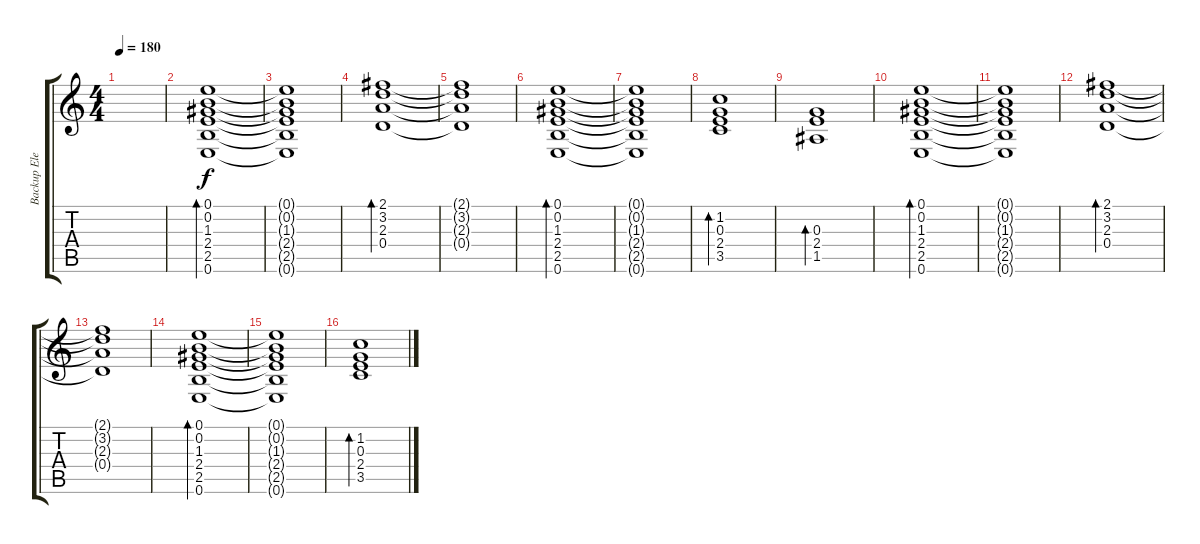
\track ("Backup Electric Guitar" "Backup Ele") {instrument distortionguitar}
\staff {score tabs}
\tuning (E4 B3 G3 D3 A2 E2) {hide}
\ts (4 4)
\tempo 180
\clef g2
\ks c
|
(0.1 0.2 1.3 2.4 2.5 0.6).1{bd 240} |
(0.1{t} 0.2{t} 1.3{t} 2.4{t} 2.5{t} 0.6{t}).1 |
(2.1 3.2 2.3 0.4).1{bd 240} |
(2.1{t} 3.2{t} 2.3{t} 0.4{t}).1 |
(0.1 0.2 1.3 2.4 2.5 0.6).1{bd 240} |
(0.1{t} 0.2{t} 1.3{t} 2.4{t} 2.5{t} 0.6{t}).1 |
(1.2 0.3 2.4 3.5).1{bd 240} |
(0.3 2.4 1.5).1{bd 480} |
(0.1 0.2 1.3 2.4 2.5 0.6).1{bd 240} |
(0.1{t} 0.2{t} 1.3{t} 2.4{t} 2.5{t} 0.6{t}).1 |
(2.1 3.2 2.3 0.4).1{bd 240} |
(2.1{t} 3.2{t} 2.3{t} 0.4{t}).1 |
(0.1 0.2 1.3 2.4 2.5 0.6).1{bd 240} |
(0.1{t} 0.2{t} 1.3{t} 2.4{t} 2.5{t} 0.6{t}).1 |
(1.2 0.3 2.4 3.5).1{bd 240}
